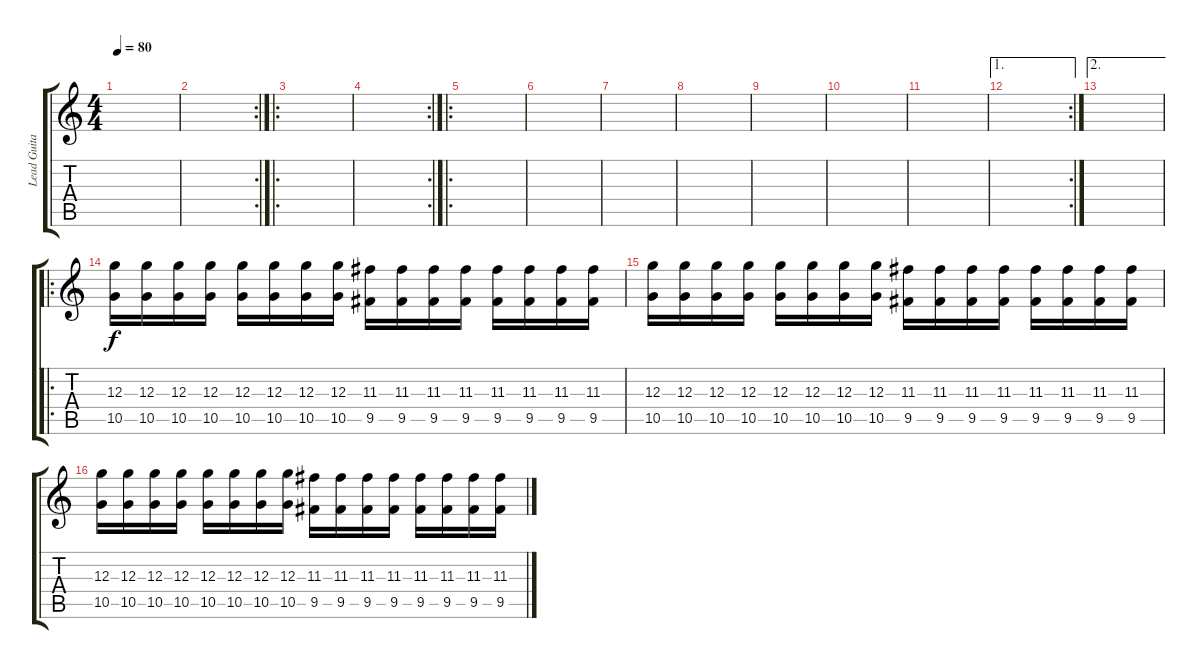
\track ("Lead Guitar" "Lead Guita") {instrument overdrivenguitar}
\staff {score tabs}
\tuning (E4 B3 G3 D3 A2 D2) {hide}
\ts (4 4)
\tempo 80
\clef g2
\ks c
|
\rc 2
|
\ro
|
\rc 2
|
\ro
|
|
|
|
|
|
|
\ae 1
\rc 2
|
\ae 2
|
\ro
(12.3 10.5).16 (12.3 10.5).16 (12.3 10.5).16 (12.3 10.5).16 (12.3 10.5).16 (12.3 10.5).16 (12.3 10.5).16 (12.3 10.5).16 (11.3 9.5).16 (11.3 9.5).16 (11.3 9.5).16 (11.3 9.5).16 (11.3 9.5).16 (11.3 9.5).16 (11.3 9.5).16 (11.3 9.5).16 |
(12.3 10.5).16 (12.3 10.5).16 (12.3 10.5).16 (12.3 10.5).16 (12.3 10.5).16 (12.3 10.5).16 (12.3 10.5).16 (12.3 10.5).16 (11.3 9.5).16 (11.3 9.5).16 (11.3 9.5).16 (11.3 9.5).16 (11.3 9.5).16 (11.3 9.5).16 (11.3 9.5).16 (11.3 9.5).16 |
(12.3 10.5).16 (12.3 10.5).16 (12.3 10.5).16 (12.3 10.5).16 (12.3 10.5).16 (12.3 10.5).16 (12.3 10.5).16 (12.3 10.5).16 (11.3 9.5).16 (11.3 9.5).16 (11.3 9.5).16 (11.3 9.5).16 (11.3 9.5).16 (11.3 9.5).16 (11.3 9.5).16 (11.3 9.5).16
